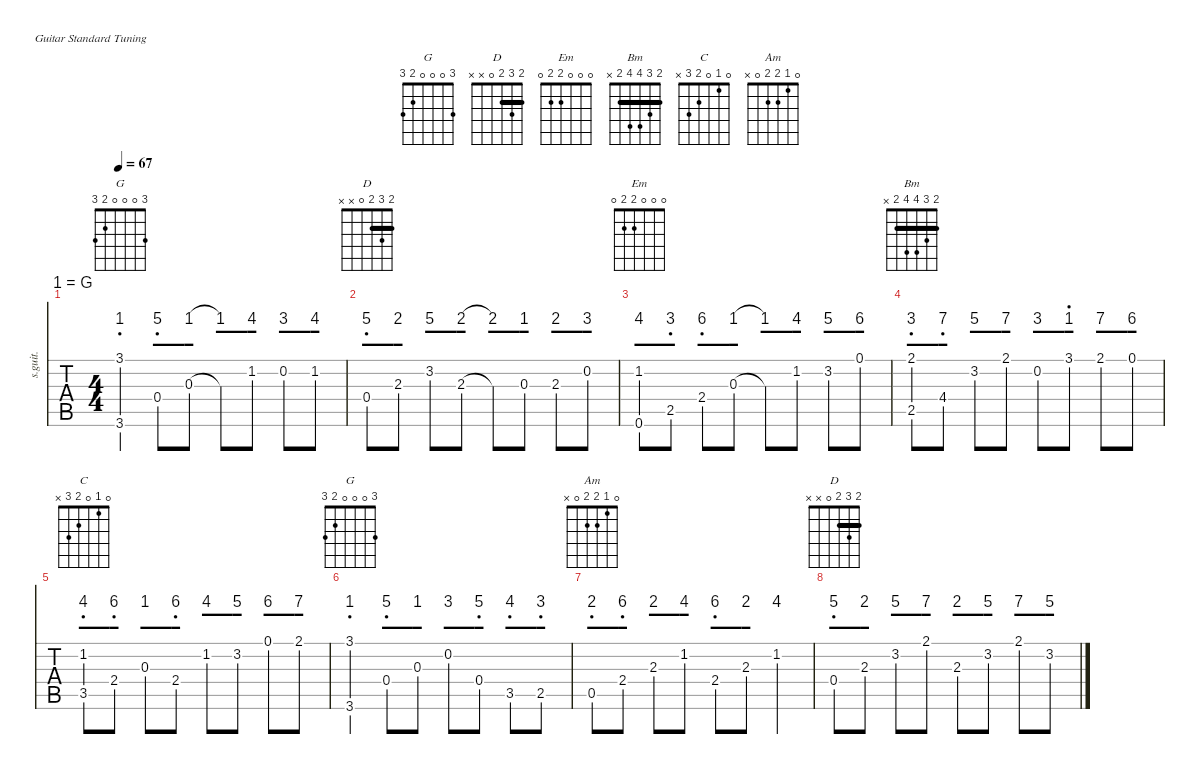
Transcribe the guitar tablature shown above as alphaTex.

\defaultSystemsLayout 4
\hideDynamics
\bracketExtendMode nobrackets
\chordDiagramsInScore
\track ("Steel Guitar" "s.guit.") {defaultSystemsLayout 4 instrument acousticguitarsteel}
\staff {tabs numbered}
\tuning (E4 B3 G3 D3 A2 E2)
\chord ("G" 3 0 0 0 2 3) {showfingering false}
\chord ("D" 2 3 2 0 x x) {showfingering false barre 2}
\chord ("Em" 0 0 0 2 2 0) {showfingering false}
\chord ("Bm" 2 3 4 4 2 x) {showfingering false barre 2}
\chord ("C" 0 1 0 2 3 x) {showfingering false}
\chord ("Am" 0 1 2 2 0 x) {showfingering false}
\ts (4 4)
\tempo 67
\clef g2
\ks g
(3.6{acc forcenatural} 3.1{acc forcenatural}).4{ch "G" dy mf instrument acousticguitarsteel} 0.4{acc forcenatural}.8 0.3{acc forcenatural}.8 0.3{t acc forcenatural}.8 1.2{acc forcenatural}.8 0.2{acc forcenatural}.8 1.2{acc forcenatural}.8 |
0.4{acc forcenatural}.8{ch "D"} 2.3{acc forcenatural}.8 3.2{acc forcenatural}.8 2.3{acc forcenatural}.8 2.3{t acc forcenatural}.8 0.3{acc forcenatural}.8 2.3{acc forcenatural}.8 0.2{acc forcenatural}.8 |
(1.2{acc forcenatural} 0.6{acc forcenatural}).8{ch "Em"} 2.5{acc forcenatural}.8 2.4{acc forcenatural}.8 0.3{acc forcenatural}.8 0.3{t acc forcenatural}.8 1.2{acc forcenatural}.8 3.2{acc forcenatural}.8 0.1{acc forcenatural}.8 |
(2.5{acc forcenatural} 2.1{acc #}).8{ch "Bm"} 4.4{acc #}.8 3.2{acc forcenatural}.8 2.1{acc #}.8 0.2{acc forcenatural}.8 3.1{acc forcenatural}.8 2.1{acc #}.8 0.1{acc forcenatural}.8 |
(3.5{acc forcenatural} 1.2{acc forcenatural}).8{ch "C"} 2.4{acc forcenatural}.8 0.3{acc forcenatural}.8 2.4{acc forcenatural}.8 1.2{acc forcenatural}.8 3.2{acc forcenatural}.8 0.1{acc forcenatural}.8 2.1{acc #}.8 |
(3.6{acc forcenatural} 3.1{acc forcenatural}).4{ch "G"} 0.4{acc forcenatural}.8 0.3{acc forcenatural}.8 0.2{acc forcenatural}.8 0.4{acc forcenatural}.8 3.5{acc forcenatural}.8 2.5{acc forcenatural}.8 |
0.5{acc forcenatural}.8{ch "Am"} 2.4{acc forcenatural}.8 2.3{acc forcenatural}.8 1.2{acc forcenatural}.8 2.4{acc forcenatural}.8 2.3{acc forcenatural}.8 1.2{acc forcenatural}.4 |
0.4{acc forcenatural}.8{ch "D"} 2.3{acc forcenatural}.8 3.2{acc forcenatural}.8 2.1{acc #}.8 2.3{acc forcenatural}.8 3.2{acc forcenatural}.8 2.1{acc #}.8 3.2{acc forcenatural}.8
